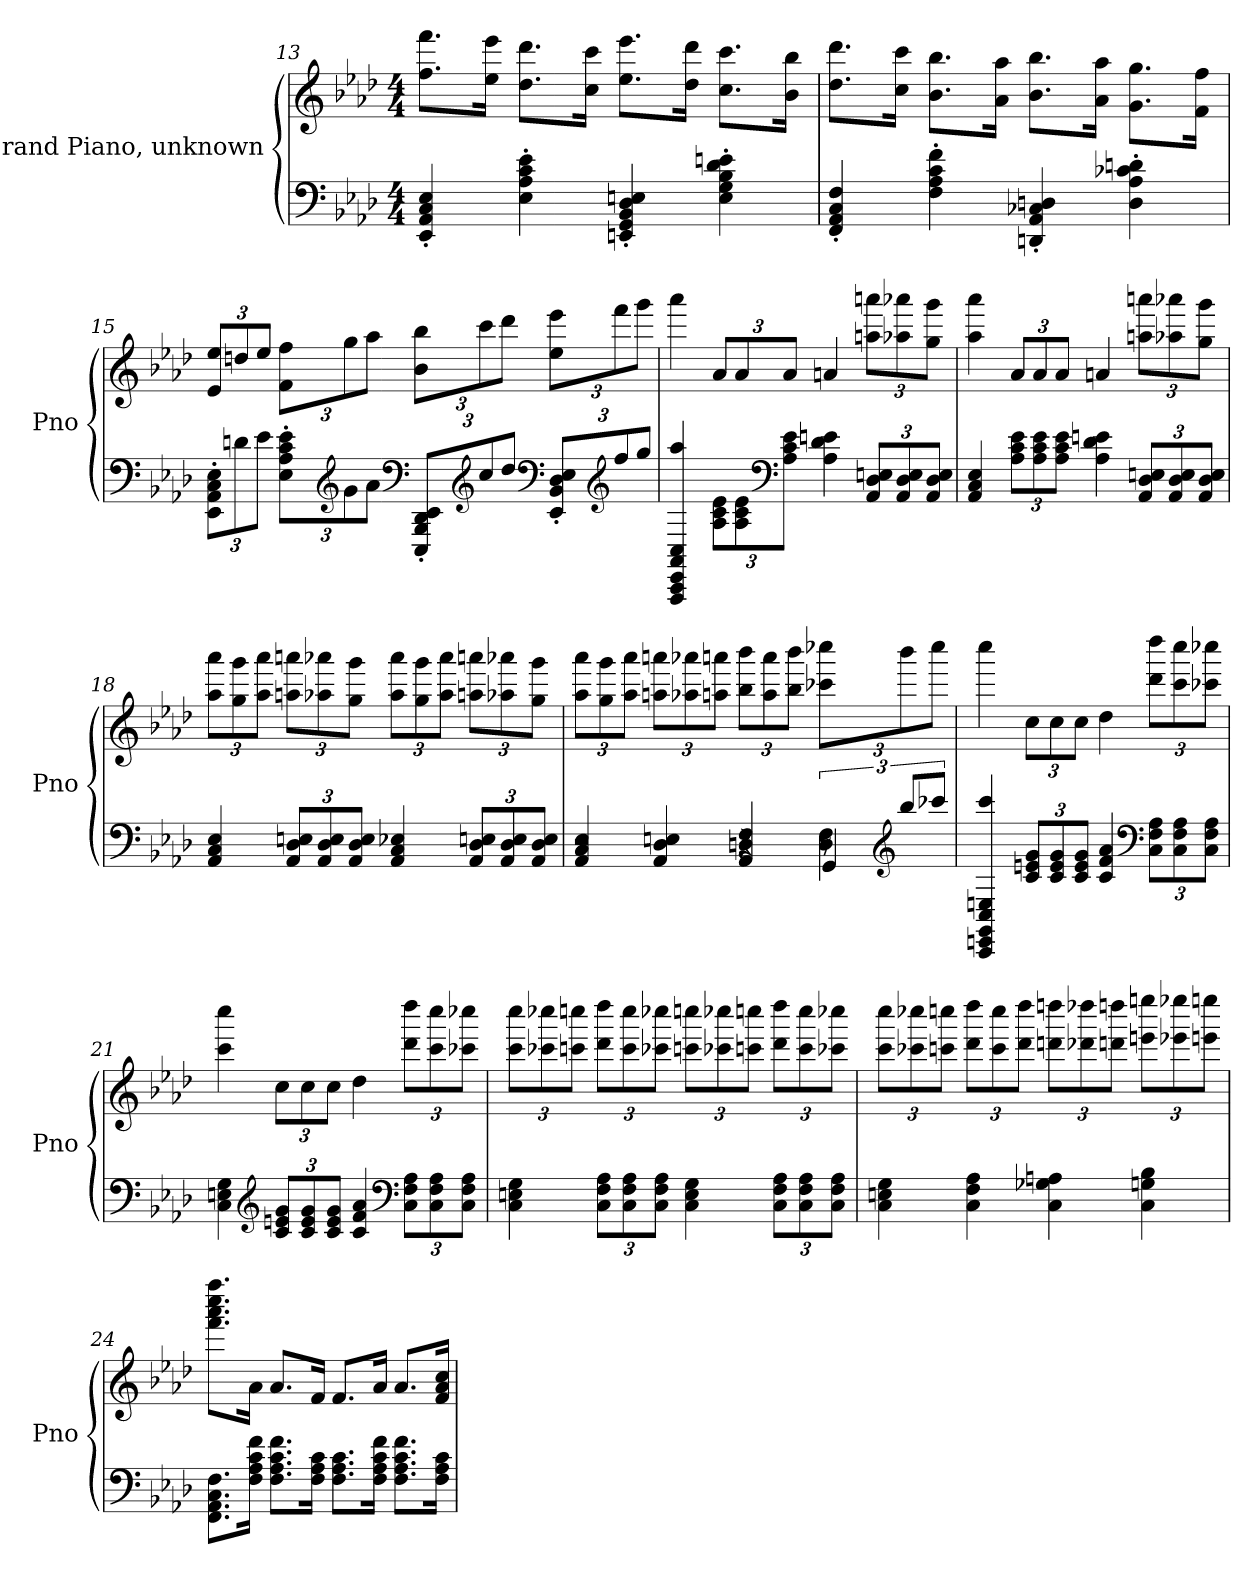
**kern	**kern
*part1	*part1
*staff2	*staff1
*I"Grand Piano, unknown	*
*I'Pno	*
*clefF4	*clefG2
*k[b-e-a-d-]	*k[b-e-a-d-]
*M4/4	*M4/4
=13	=13
4EE-/' 4AA-/' 4C/' 4E-/'	8.ff\ 8.fff\L
.	16ee-\ 16eee-\Jk
4E-\' 4A-\' 4c\' 4e-\'	8.dd-\ 8.ddd-\L
.	16cc\ 16ccc\Jk
4EEn/' 4GG/' 4BB-/' 4D-/' 4En/'	8.ee-\ 8.eee-\L
.	16dd-\ 16ddd-\Jk
4E\' 4G\' 4B-\' 4d-\' 4en\'	8.cc\ 8.ccc\L
.	16b-\ 16bb-\Jk
=14	=14
4FF/' 4AA-/' 4C/' 4F/'	8.dd-\ 8.ddd-\L
.	16cc\ 16ccc\Jk
4F\' 4A-\' 4c\' 4f\'	8.b-\ 8.bb-\L
.	16a-\ 16aa-\Jk
4DDn/' 4AA-/' 4C-X/' 4Dn/'	8.b-\ 8.bb-\L
.	16a-\ 16aa-\Jk
4D\' 4A-\' 4c-X\' 4dn\'	8.g\ 8.gg\L
.	16f\ 16ff\Jk
!!LO:LB:g=z
=15	=15
*Xbrackettup	*Xbrackettup
12EE-\' 12AA-\' 12C\' 12E-\'L	12e-/ 12ee-/L
12dn\	12ddn/
12e-\J	12ee-/J
12E-\' 12A-\' 12c\' 12e-\'L	12f\ 12ff\L
*clefG2	*
12g\	12gg\
12a-\J	12aa-\J
*clefF4	*
12EEE-/' 12BBB-/' 12DD-/' 12EE-/'L	12b-\ 12bb-\L
*clefG2	*
12cc/	12ccc\
12dd-/J	12ddd-\J
*clefF4	*
12EE-/' 12BB-/' 12D-/' 12E-/'L	12ee-\ 12eee-\L
*clefG2	*
12ff/	12fff\
12gg/J	12ggg\J
=16	=16
4AAA-/ 4CC/ 4EE-/ 4AA-/ 4C/ 4aa-/	4aaa-\
12A-\ 12c\ 12e-\L	12a-/L
12A-\ 12c\ 12e-\	12a-/
*clefF4	*
12A-\ 12c\ 12e-\J	12a-/J
4A-\ 4d-\ 4en\	4an/
12AA-/ 12D-/ 12En/L	12aan\ 12aaan\L
12AA-/ 12D-/ 12E/	12aa-X\ 12aaa-X\
12AA-/ 12D-/ 12E/J	12gg\ 12ggg\J
!!LO:PB:g=z
=17	=17
4AA-/ 4C/ 4E-/	4aa-\ 4aaa-\
12A-\ 12c\ 12e-\L	12a-/L
12A-\ 12c\ 12e-\	12a-/
12A-\ 12c\ 12e-\J	12a-/J
4A-\ 4d-\ 4en\	4an/
12AA-/ 12D-/ 12En/L	12aan\ 12aaan\L
12AA-/ 12D-/ 12E/	12aa-X\ 12aaa-X\
12AA-/ 12D-/ 12E/J	12gg\ 12ggg\J
=18	=18
4AA-/ 4C/ 4E-/	12aa-\ 12aaa-\L
.	12gg\ 12ggg\
.	12aa-\ 12aaa-\J
12AA-/ 12D-/ 12En/L	12aan\ 12aaan\L
12AA-/ 12D-/ 12E/	12aa-X\ 12aaa-X\
12AA-/ 12D-/ 12E/J	12gg\ 12ggg\J
4AA-/ 4C/ 4E-X/	12aa-\ 12aaa-\L
.	12gg\ 12ggg\
.	12aa-\ 12aaa-\J
12AA-/ 12D-/ 12En/L	12aan\ 12aaan\L
12AA-/ 12D-/ 12E/	12aa-X\ 12aaa-X\
12AA-/ 12D-/ 12E/J	12gg\ 12ggg\J
!!LO:LB:g=z
=19	=19
*^	*
*	*^	*
4AA-/ 4C/ 4E-/	2r	2r	12aa-\ 12aaa-\L
.	.	.	12gg\ 12ggg\
.	.	.	12aa-\ 12aaa-\J
4AA-/ 4D-/ 4En/	.	.	12aan\ 12aaan\L
.	.	.	12aa-X\ 12aaa-X\
.	.	.	12aan\ 12aaan\J
4AA-/ 4Dn/ 4F/	4r	4r	12bb-\ 12bbb-\L
.	.	.	12aa\ 12aaa\
.	.	.	12bb-\ 12bbb-\J
*brackettup	*	*	*
12r	4D\ 4F\	4GG/	12ccc-X\ 12cccc-X\L
*clefG2	*	*	*
12bb-/L	.	.	12bbb-\
12ccc-X/J	.	.	12cccc-\J
*v	*v	*v	*
=20	=20
4CC/ 4EEn/ 4GG/ 4C/ 4En/ 4ccc/	4cccc\
*Xbrackettup	*
12c/ 12en/ 12g/L	12cc\L
12c/ 12e/ 12g/	12cc\
12c/ 12e/ 12g/J	12cc\J
4c/ 4f/ 4a-/	4dd-\
*clefF4	*
12C\ 12F\ 12A-\L	12ddd-\ 12dddd-\L
12C\ 12F\ 12A-\	12ccc\ 12cccc\
12C\ 12F\ 12A-\J	12ccc-X\ 12cccc-X\J
!!LO:LB:g=z
=21	=21
4C\ 4En\ 4G\	4ccc\ 4cccc\
*clefG2	*
12c/ 12en/ 12g/L	12cc\L
12c/ 12e/ 12g/	12cc\
12c/ 12e/ 12g/J	12cc\J
4c/ 4f/ 4a-/	4dd-\
*clefF4	*
12C\ 12F\ 12A-\L	12ddd-\ 12dddd-\L
12C\ 12F\ 12A-\	12ccc\ 12cccc\
12C\ 12F\ 12A-\J	12ccc-X\ 12cccc-X\J
=22	=22
4C\ 4En\ 4G\	12ccc\ 12cccc\L
.	12ccc-X\ 12cccc-X\
.	12cccn\ 12ccccn\J
12C\ 12F\ 12A-\L	12ddd-\ 12dddd-\L
12C\ 12F\ 12A-\	12ccc\ 12cccc\
12C\ 12F\ 12A-\J	12ccc-X\ 12cccc-X\J
4C\ 4E\ 4G\	12cccn\ 12ccccn\L
.	12ccc-X\ 12cccc-X\
.	12cccn\ 12ccccn\J
12C\ 12F\ 12A-\L	12ddd-\ 12dddd-\L
12C\ 12F\ 12A-\	12ccc\ 12cccc\
12C\ 12F\ 12A-\J	12ccc-X\ 12cccc-X\J
!!LO:LB:g=z
=23	=23
4C\ 4En\ 4G\	12ccc\ 12cccc\L
.	12ccc-X\ 12cccc-X\
.	12cccn\ 12ccccn\J
4C\ 4F\ 4A-\	12ddd-\ 12dddd-\L
.	12ccc\ 12cccc\
.	12ddd-\ 12dddd-\J
4C\ 4G-X\ 4An\	12dddn\ 12ddddn\L
.	12ddd-X\ 12dddd-X\
.	12dddn\ 12ddddn\J
4C\ 4Gn\ 4B-\	12eeen\ 12eeeen\L
.	12eee-X\ 12eeee-X\
.	12eeen\ 12eeeen\J
=24	=24
8.FF\ 8.AA-\ 8.C\ 8.F\L	8.fff\ 8.aaa-\ 8.cccc\ 8.ffff\L
16F\ 16A-\ 16c\ 16f\Jk	16a-\Jk
8.F\ 8.A-\ 8.c\ 8.f\L	8.a-/L
16F\ 16A-\ 16c\Jk	16f/Jk
8.F\ 8.A-\ 8.c\L	8.f/L
16F\ 16A-\ 16c\ 16f\Jk	16a-/Jk
8.F\ 8.A-\ 8.c\ 8.f\L	8.a-/L
16F\ 16A-\ 16c\Jk	16f/ 16a-/ 16cc/Jk
=	=
*-	*-
